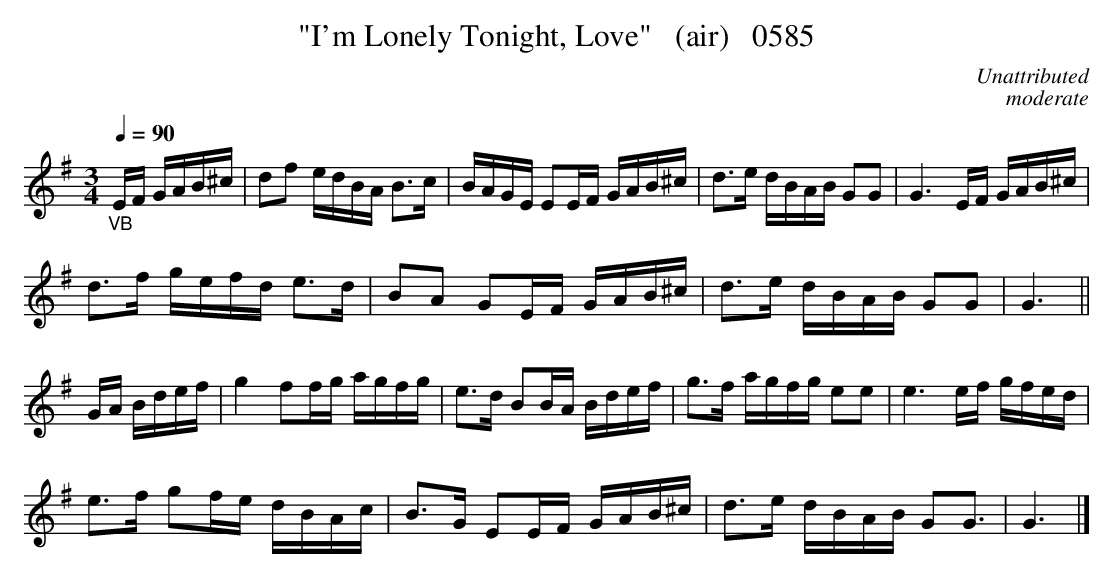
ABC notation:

X:1
T:"I'm Lonely Tonight, Love"   (air)   0585
C:Unattributed
C:moderate
Q:1/4=90
BRENNAN June 2003 (HTTP://WWW.SOSYOURMOM.COM)
M:3/4
L:1/8
K:G
"_VB"E/2F/2 G/2A/2B/2^c/2|df e/2d/2B/2A/2 B3/2c/2|B/2A/2G/2E/2 EE/2F/2 G/2A/2B/2^c/2|d3/2e/2 d/2B/2A/2B/2 GG|G3E/2F/2 G/2A/2B/2^c/2|
d3/2f/2 g/2e/2f/2d/2 e3/2d/2|BA GE/2F/2 G/2A/2B/2^c/2|d3/2e/2 d/2B/2A/2B/2 GG|G3||
G/2A/2 B/2d/2e/2f/2|g2ff/2g/2 a/2g/2f/2g/2|e3/2d/2 BB/2A/2 B/2d/2e/2f/2|g3/2f/2 a/2g/2f/2g/2 ee|e3e/2f/2 g/2f/2e/2d/2|
e3/2f/2 gf/2e/2 d/2B/2A/2c/2|B3/2G/2 EE/2F/2 G/2A/2B/2^c/2|d3/2e/2 d/2B/2A/2B/2 GG3/2|G3|]
